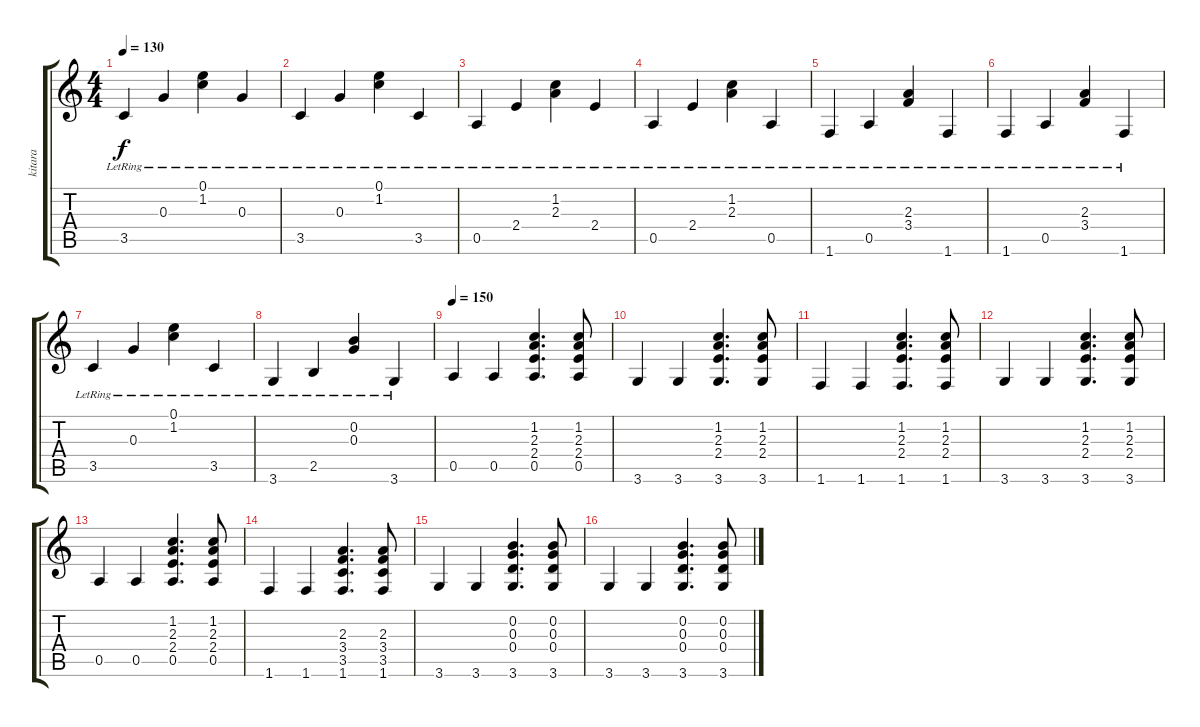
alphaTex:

\track ("kitara" "kitara") {instrument acousticguitarsteel}
\staff {score tabs}
\tuning (E4 B3 G3 D3 A2 E2) {hide}
\ts (4 4)
\tempo 130
\clef g2
\ks c
3.5{lr}.4{dy f} 0.3{lr}.4 (0.1{lr} 1.2{lr}).4 0.3{lr}.4 |
3.5{lr}.4 0.3{lr}.4 (0.1{lr} 1.2{lr}).4 3.5{lr}.4 |
0.5{lr}.4 2.4{lr}.4 (1.2{lr} 2.3{lr}).4 2.4{lr}.4 |
0.5{lr}.4 2.4{lr}.4 (1.2{lr} 2.3{lr}).4 0.5{lr}.4 |
1.6{lr}.4 0.5{lr}.4 (2.3{lr} 3.4{lr}).4 1.6{lr}.4 |
1.6{lr}.4 0.5{lr}.4 (2.3{lr} 3.4{lr}).4 1.6{lr}.4 |
3.5{lr}.4 0.3{lr}.4 (0.1{lr} 1.2{lr}).4 3.5{lr}.4 |
3.6{lr}.4 2.5{lr}.4 (0.2{lr} 0.3{lr}).4 3.6{lr}.4 |
\tempo 150
0.5.4 0.5.4 (1.2 2.3 2.4 0.5).4{d} (1.2 2.3 2.4 0.5).8 |
3.6.4 3.6.4 (1.2 2.3 2.4 3.6).4{d} (1.2 2.3 2.4 3.6).8 |
1.6.4 1.6.4 (1.2 2.3 2.4 1.6).4{d} (1.2 2.3 2.4 1.6).8 |
3.6.4 3.6.4 (1.2 2.3 2.4 3.6).4{d} (1.2 2.3 2.4 3.6).8 |
0.5.4 0.5.4 (1.2 2.3 2.4 0.5).4{d} (1.2 2.3 2.4 0.5).8 |
1.6.4 1.6.4 (2.3 3.4 3.5 1.6).4{d} (2.3 3.4 3.5 1.6).8 |
3.6.4 3.6.4 (0.2 0.3 0.4 3.6).4{d} (0.2 0.3 0.4 3.6).8 |
3.6.4 3.6.4 (0.2 0.3 0.4 3.6).4{d} (0.2 0.3 0.4 3.6).8
